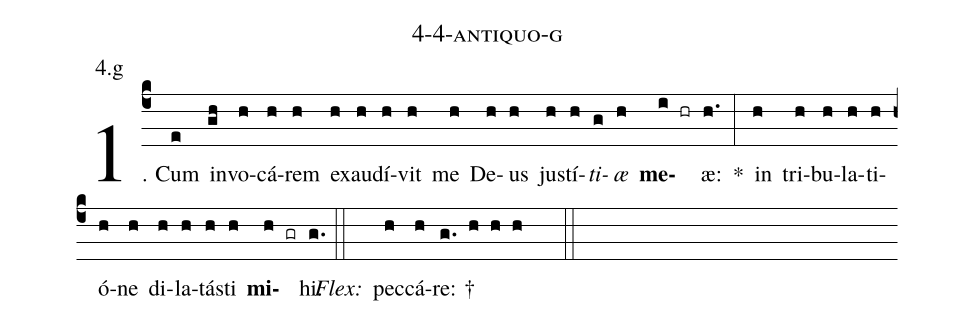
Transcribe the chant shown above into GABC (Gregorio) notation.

name: 4-4-antiquo-g;
annotation: 4.g;
%%
(c4)1. Cum(e) in(gh)vo(h)cá(h)rem(h) ex(h)au(h)dí(h)vit(h) me(h) De(h)us(h) jus(h)tí(h)<i>ti</i>(g)<i>æ</i>(h) <b>me</b>(i hr)æ:(h.) *(:) in(h) tri(h)bu(h)la(h)ti(h)ó(h)ne(h) di(h)la(h)tás(h)ti(h) <b>mi</b>(h gr)hi.(g.) (::)
<i>Flex:</i>()  pec(h)cá(h)re: †(g. h h h  ::)
